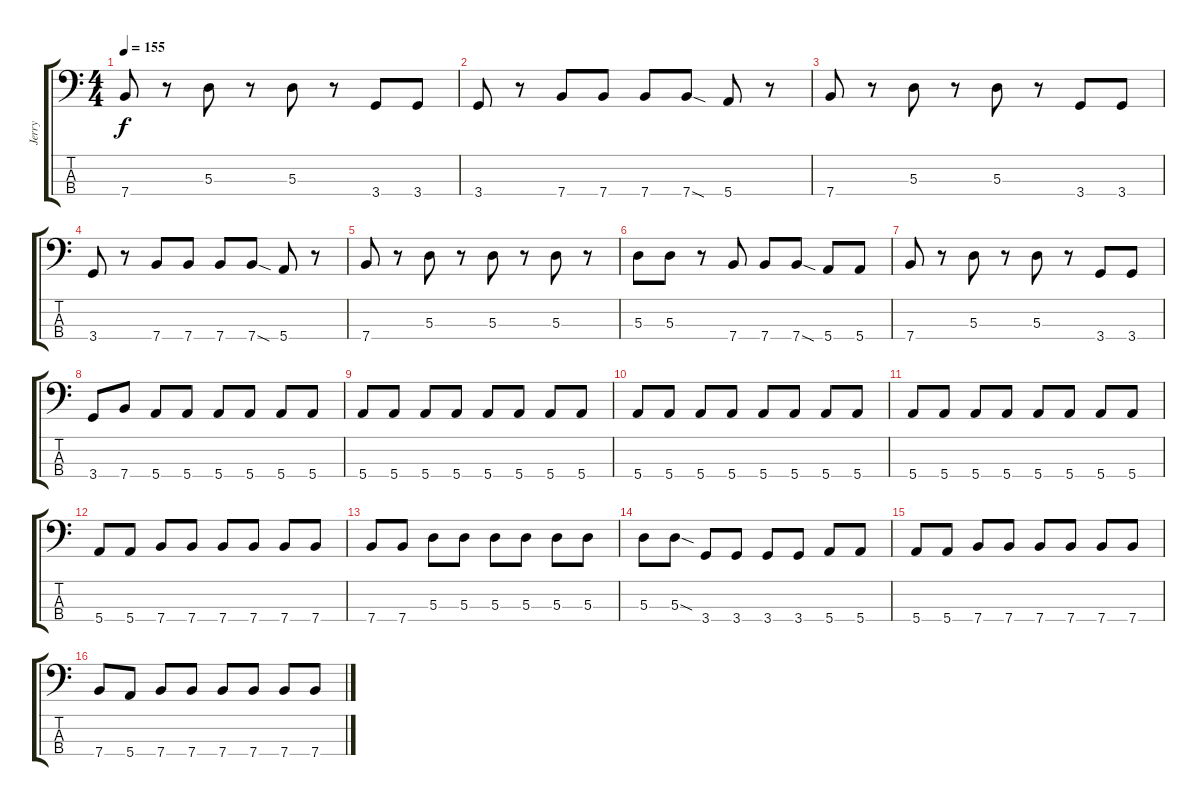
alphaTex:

\track ("Jerry" "Jerry") {instrument electricbasspick}
\staff {score tabs}
\tuning (G2 D2 A1 E1) {hide}
\ts (4 4)
\tempo 155
\clef f4
\ks c
7.4.8{dy f} r.8 5.3.8 r.8 5.3.8 r.8 3.4.8 3.4.8 |
3.4.8 r.8 7.4.8 7.4.8 7.4.8 7.4{sod}.8 5.4.8 r.8 |
7.4.8 r.8 5.3.8 r.8 5.3.8 r.8 3.4.8 3.4.8 |
3.4.8 r.8 7.4.8 7.4.8 7.4.8 7.4{sod}.8 5.4.8 r.8 |
7.4.8 r.8 5.3.8 r.8 5.3.8 r.8 5.3.8 r.8 |
5.3.8 5.3.8 r.8 7.4.8 7.4.8 7.4{sod}.8 5.4.8 5.4.8 |
7.4.8 r.8 5.3.8 r.8 5.3.8 r.8 3.4.8 3.4.8 |
3.4.8 7.4.8 5.4.8 5.4.8 5.4.8 5.4.8 5.4.8 5.4.8 |
5.4.8 5.4.8 5.4.8 5.4.8 5.4.8 5.4.8 5.4.8 5.4.8 |
5.4.8 5.4.8 5.4.8 5.4.8 5.4.8 5.4.8 5.4.8 5.4.8 |
5.4.8 5.4.8 5.4.8 5.4.8 5.4.8 5.4.8 5.4.8 5.4.8 |
5.4.8 5.4.8 7.4.8 7.4.8 7.4.8 7.4.8 7.4.8 7.4.8 |
7.4.8 7.4.8 5.3.8 5.3.8 5.3.8 5.3.8 5.3.8 5.3.8 |
5.3.8 5.3{sod}.8 3.4.8 3.4.8 3.4.8 3.4.8 5.4.8 5.4.8 |
5.4.8 5.4.8 7.4.8 7.4.8 7.4.8 7.4.8 7.4.8 7.4.8 |
7.4.8 5.4.8 7.4.8 7.4.8 7.4.8 7.4.8 7.4.8 7.4.8
